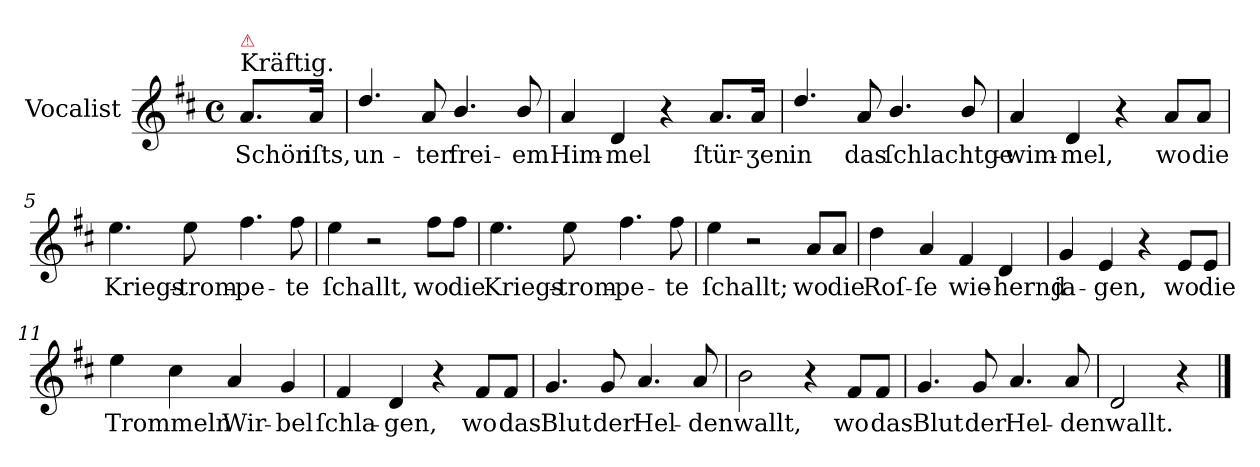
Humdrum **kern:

**kern	**text
*part1	*part1
*staff1	*staff1
*I"Vocalist	*
*clefG2	*
*k[f#c#]	*
*D:	*
*M4/4	*
*met(c)	*
=	=
!LO:TX:a:t=Kräftig.	!
!LO:TX:a:color=crimson:t=⚠	!
8.a/L	Schön
16a/Jk	iſts,
=1	=1
4.dd/	un-
8a	-ter
4.b/	frei-
8b/	-em
=2	=2
4a	Him-
4d	-mel
4r	.
8.a/L	ſtür-
16a/Jk	-ʒen
=3	=3
4.dd/	in
8a	das
4.b/	ſchlachtge-
8b/	.
=4	=4
4a	-wim-
4d	-mel,
4r	.
8a/L	wo
8a/J	die
=5	=5
4.ee	Kriegs-
8ee	-trom-
4.ff#	-pe-
8ff#	-te
=6	=6
4ee	ſchallt,
2r	.
8ff#\L	wo
8ff#\J	die
=7	=7
4.ee	Kriegs-
8ee	-trom-
4.ff#	-pe-
8ff#	-te
=8	=8
4ee	-ſchallt;
2r	.
8a/L	wo
8a/J	die
=9	=9
4dd	Roſ-
4a	-ſe
4f#	wie-
4d	-hernd
=10	=10
4g	ja-
4e	-gen,
4r	.
8e/L	wo
8e/J	die
=11	=11
4ee	Trommeln
4cc#	.
4a	Wir-
4g	-bel
=12	=12
4f#	ſchla-
4d	-gen,
4r	.
8f#/L	wo
8f#/J	das
=13	=13
4.g	Blut
8g	der
4.a	Hel-
8a	-den
=14	=14
2b	wallt,
4r	.
8f#/L	wo
8f#/J	das
=15	=15
4.g	Blut
8g	der
4.a	Hel-
8a	-den
=16	=16
2d	wallt.
4r	.
==	==
*-	*-
